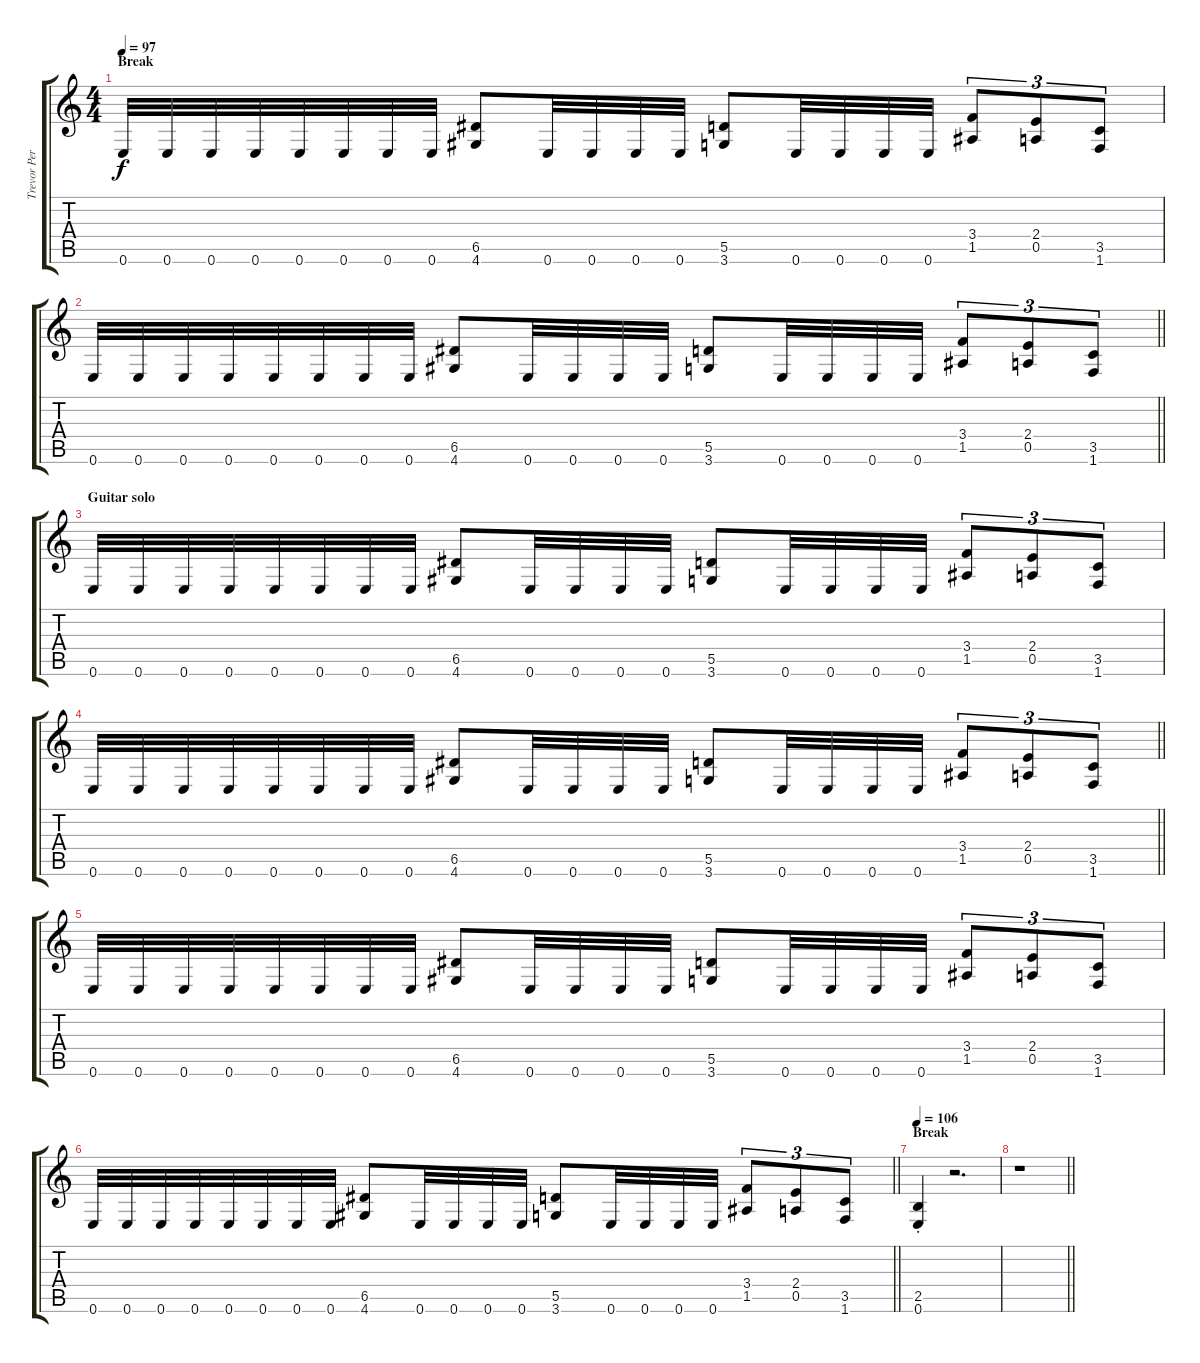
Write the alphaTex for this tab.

\track ("Trevor Peres (Rhythm Guitar)" "Trevor Per") {instrument overdrivenguitar}
\staff {score tabs}
\tuning (E4 B3 G3 D3 A2 E2) {hide}
\ts (4 4)
\section ("" "Break")
\tempo 97
\clef g2
\ks c
0.6.32{dy f} 0.6.32 0.6.32 0.6.32 0.6.32 0.6.32 0.6.32 0.6.32 (6.5 4.6).8 0.6.32 0.6.32 0.6.32 0.6.32 (5.5 3.6).8 0.6.32 0.6.32 0.6.32 0.6.32 (3.4 1.5).8{tu (3 2)} (2.4 0.5).8{tu (3 2)} (3.5 1.6).8{tu (3 2)} |
\barLineRight lightlight
0.6.32 0.6.32 0.6.32 0.6.32 0.6.32 0.6.32 0.6.32 0.6.32 (6.5 4.6).8 0.6.32 0.6.32 0.6.32 0.6.32 (5.5 3.6).8 0.6.32 0.6.32 0.6.32 0.6.32 (3.4 1.5).8{tu (3 2)} (2.4 0.5).8{tu (3 2)} (3.5 1.6).8{tu (3 2)} |
\section ("" "Guitar solo")
0.6.32 0.6.32 0.6.32 0.6.32 0.6.32 0.6.32 0.6.32 0.6.32 (6.5 4.6).8 0.6.32 0.6.32 0.6.32 0.6.32 (5.5 3.6).8 0.6.32 0.6.32 0.6.32 0.6.32 (3.4 1.5).8{tu (3 2)} (2.4 0.5).8{tu (3 2)} (3.5 1.6).8{tu (3 2)} |
\barLineRight lightlight
0.6.32 0.6.32 0.6.32 0.6.32 0.6.32 0.6.32 0.6.32 0.6.32 (6.5 4.6).8 0.6.32 0.6.32 0.6.32 0.6.32 (5.5 3.6).8 0.6.32 0.6.32 0.6.32 0.6.32 (3.4 1.5).8{tu (3 2)} (2.4 0.5).8{tu (3 2)} (3.5 1.6).8{tu (3 2)} |
0.6.32 0.6.32 0.6.32 0.6.32 0.6.32 0.6.32 0.6.32 0.6.32 (6.5 4.6).8 0.6.32 0.6.32 0.6.32 0.6.32 (5.5 3.6).8 0.6.32 0.6.32 0.6.32 0.6.32 (3.4 1.5).8{tu (3 2)} (2.4 0.5).8{tu (3 2)} (3.5 1.6).8{tu (3 2)} |
\barLineRight lightlight
0.6.32 0.6.32 0.6.32 0.6.32 0.6.32 0.6.32 0.6.32 0.6.32 (6.5 4.6).8 0.6.32 0.6.32 0.6.32 0.6.32 (5.5 3.6).8 0.6.32 0.6.32 0.6.32 0.6.32 (3.4 1.5).8{tu (3 2)} (2.4 0.5).8{tu (3 2)} (3.5 1.6).8{tu (3 2)} |
\section ("" "Break")
\tempo 106
(2.5{st} 0.6{st}).4 r.2{d} |
\barLineRight lightlight
r.1
